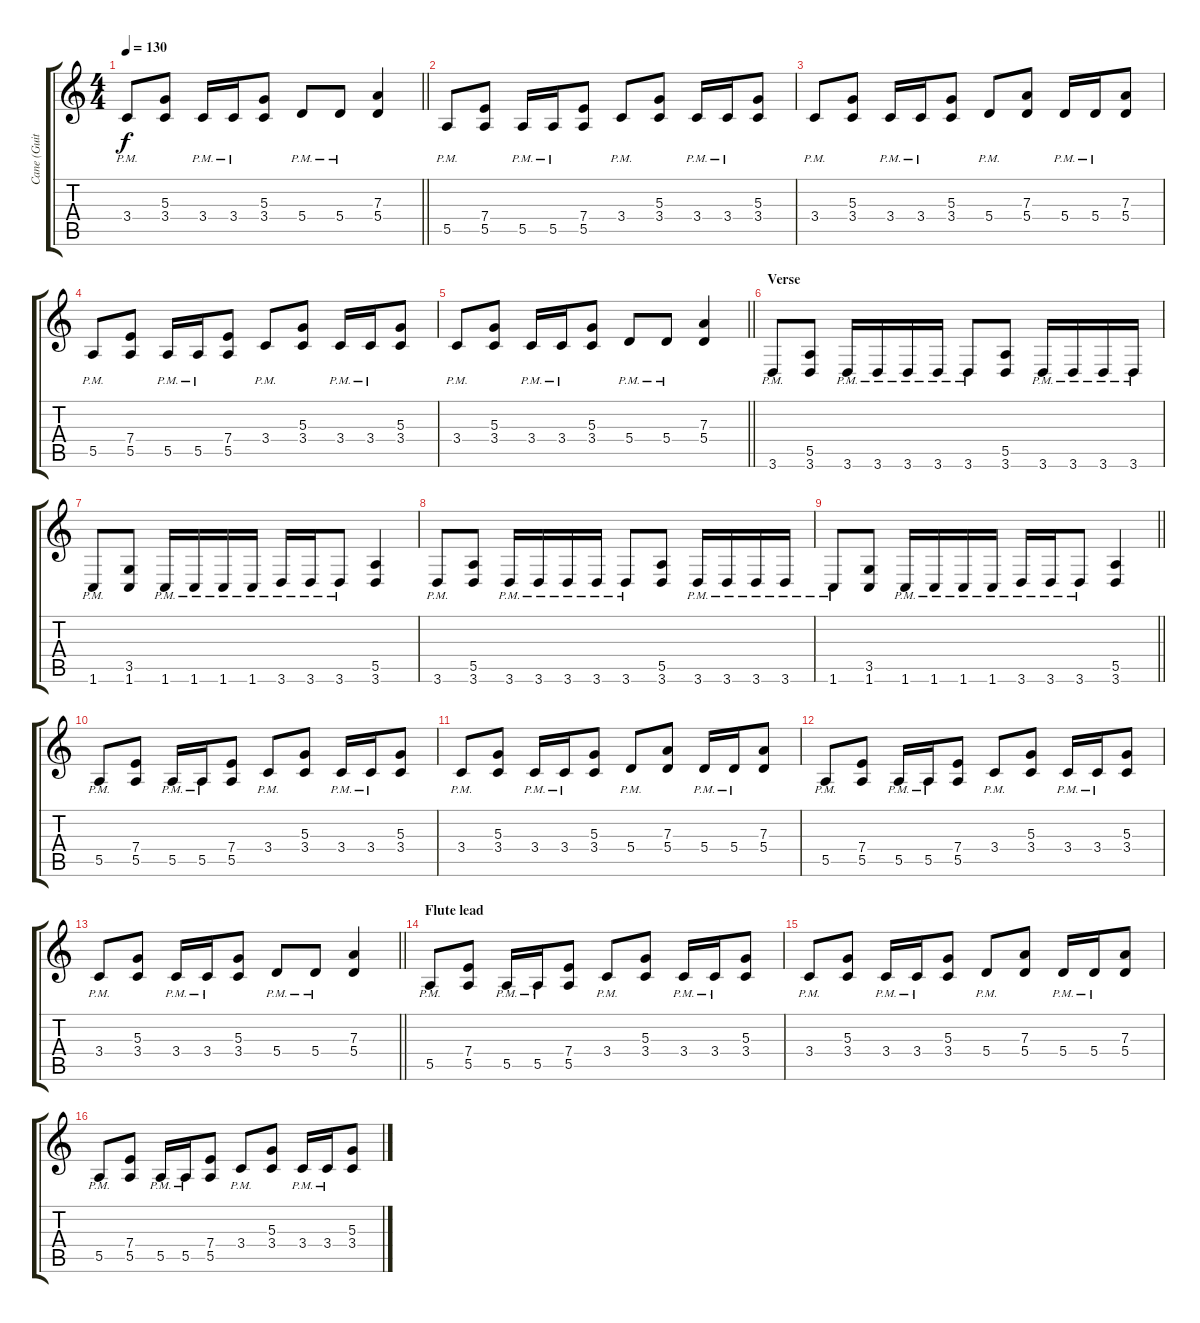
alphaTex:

\track ("Cane (Guitar)" "Cane (Guit") {instrument distortionguitar}
\staff {score tabs}
\tuning (B3 Gb3 D3 A2 E2 B1) {hide}
\ts (4 4)
\tempo 130
\clef g2
\barLineRight lightlight
\ks c
3.4{pm}.8{dy f} (5.3 3.4).8 3.4{pm}.16 3.4{pm}.16 (5.3 3.4).8 5.4{pm}.8 5.4{pm}.8 (7.3 5.4).4 |
\section ("" "")
5.5{pm}.8 (7.4 5.5).8 5.5{pm}.16 5.5{pm}.16 (7.4 5.5).8 3.4{pm}.8 (5.3 3.4).8 3.4{pm}.16 3.4{pm}.16 (5.3 3.4).8 |
3.4{pm}.8 (5.3 3.4).8 3.4{pm}.16 3.4{pm}.16 (5.3 3.4).8 5.4{pm}.8 (7.3 5.4).8 5.4{pm}.16 5.4{pm}.16 (7.3 5.4).8 |
5.5{pm}.8 (7.4 5.5).8 5.5{pm}.16 5.5{pm}.16 (7.4 5.5).8 3.4{pm}.8 (5.3 3.4).8 3.4{pm}.16 3.4{pm}.16 (5.3 3.4).8 |
\barLineRight lightlight
3.4{pm}.8 (5.3 3.4).8 3.4{pm}.16 3.4{pm}.16 (5.3 3.4).8 5.4{pm}.8 5.4{pm}.8 (7.3 5.4).4 |
\section ("" "Verse")
3.6{pm}.8 (5.5 3.6).8 3.6{pm}.16 3.6{pm}.16 3.6{pm}.16 3.6{pm}.16 3.6{pm}.8 (5.5 3.6).8 3.6{pm}.16 3.6{pm}.16 3.6{pm}.16 3.6{pm}.16 |
1.6{pm}.8 (3.5 1.6).8 1.6{pm}.16 1.6{pm}.16 1.6{pm}.16 1.6{pm}.16 3.6{pm}.16 3.6{pm}.16 3.6{pm}.8 (5.5 3.6).4 |
3.6{pm}.8 (5.5 3.6).8 3.6{pm}.16 3.6{pm}.16 3.6{pm}.16 3.6{pm}.16 3.6{pm}.8 (5.5 3.6).8 3.6{pm}.16 3.6{pm}.16 3.6{pm}.16 3.6{pm}.16 |
\barLineRight lightlight
1.6{pm}.8 (3.5 1.6).8 1.6{pm}.16 1.6{pm}.16 1.6{pm}.16 1.6{pm}.16 3.6{pm}.16 3.6{pm}.16 3.6{pm}.8 (5.5 3.6).4 |
\section ("" "")
5.5{pm}.8 (7.4 5.5).8 5.5{pm}.16 5.5{pm}.16 (7.4 5.5).8 3.4{pm}.8 (5.3 3.4).8 3.4{pm}.16 3.4{pm}.16 (5.3 3.4).8 |
3.4{pm}.8 (5.3 3.4).8 3.4{pm}.16 3.4{pm}.16 (5.3 3.4).8 5.4{pm}.8 (7.3 5.4).8 5.4{pm}.16 5.4{pm}.16 (7.3 5.4).8 |
5.5{pm}.8 (7.4 5.5).8 5.5{pm}.16 5.5{pm}.16 (7.4 5.5).8 3.4{pm}.8 (5.3 3.4).8 3.4{pm}.16 3.4{pm}.16 (5.3 3.4).8 |
\barLineRight lightlight
3.4{pm}.8 (5.3 3.4).8 3.4{pm}.16 3.4{pm}.16 (5.3 3.4).8 5.4{pm}.8 5.4{pm}.8 (7.3 5.4).4 |
\section ("" "Flute lead")
5.5{pm}.8 (7.4 5.5).8 5.5{pm}.16 5.5{pm}.16 (7.4 5.5).8 3.4{pm}.8 (5.3 3.4).8 3.4{pm}.16 3.4{pm}.16 (5.3 3.4).8 |
3.4{pm}.8 (5.3 3.4).8 3.4{pm}.16 3.4{pm}.16 (5.3 3.4).8 5.4{pm}.8 (7.3 5.4).8 5.4{pm}.16 5.4{pm}.16 (7.3 5.4).8 |
5.5{pm}.8 (7.4 5.5).8 5.5{pm}.16 5.5{pm}.16 (7.4 5.5).8 3.4{pm}.8 (5.3 3.4).8 3.4{pm}.16 3.4{pm}.16 (5.3 3.4).8
